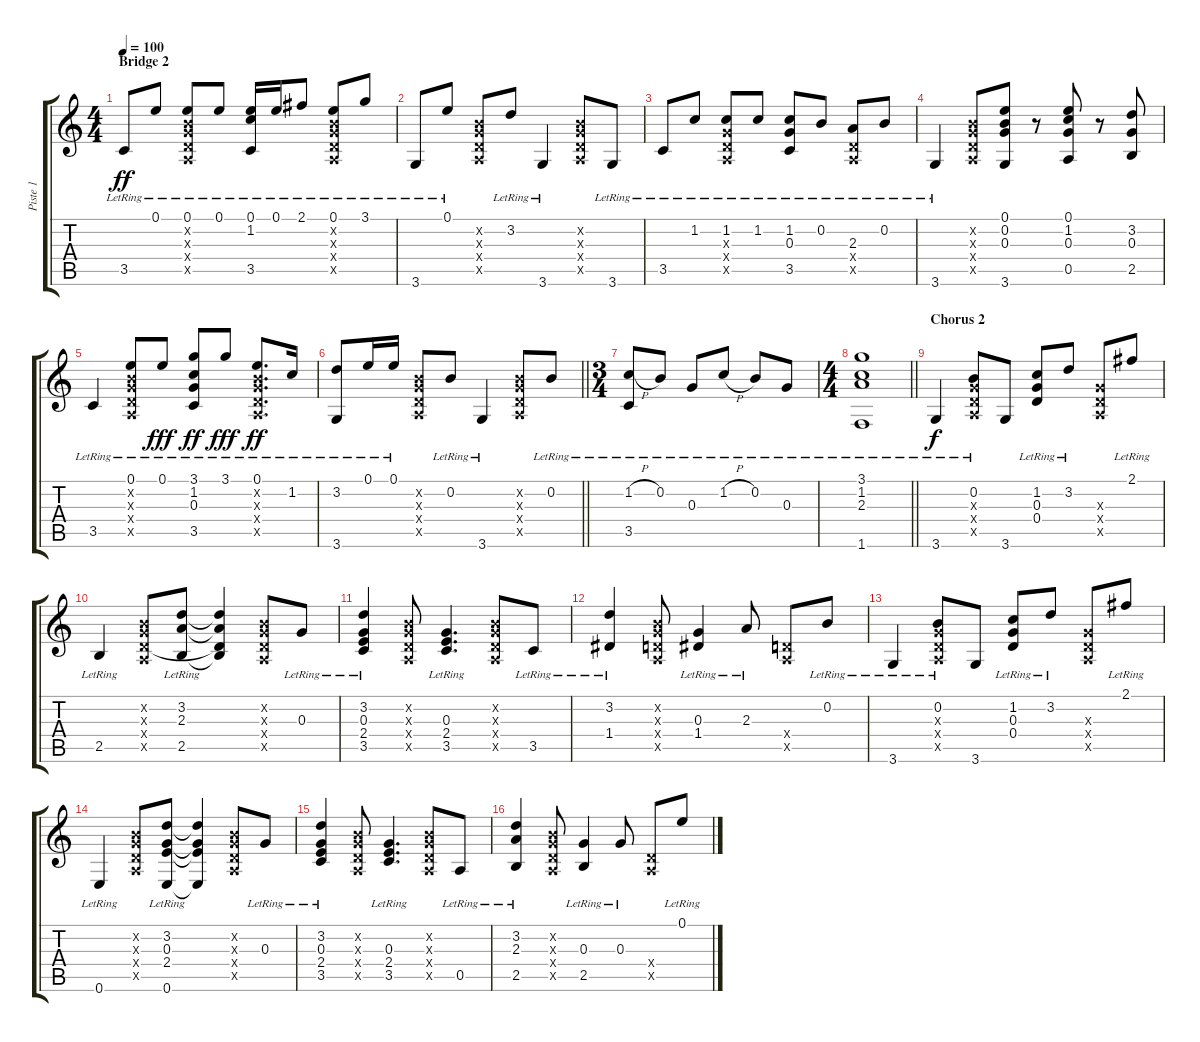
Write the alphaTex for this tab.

\track ("Piste 1" "Piste 1") {instrument acousticguitarnylon}
\staff {score tabs}
\tuning (E4 B3 G3 D3 A2 E2) {hide}
\ts (4 4)
\section ("" "Bridge 2")
\tempo 100
\clef g2
\ks c
3.5{lr}.8{dy ff} 0.1{lr}.8 (0.1{lr} 0.2{x} 0.3{x} 0.4{x} 0.5{x}).8 0.1{lr}.8 (0.1{lr} 1.2{lr} 3.5{lr}).16 0.1{lr}.16 2.1{lr}.8 (0.1{lr} 0.2{x} 0.3{x} 0.4{x} 0.5{x}).8 3.1{lr}.8 |
3.6{lr}.8 0.1{lr}.8 (0.2{x} 0.3{x} 0.4{x} 0.5{x}).8 3.2{lr}.8 3.6{lr}.4 (0.2{x} 0.3{x} 0.4{x} 0.5{x}).8 3.6{lr}.8 |
3.5{lr}.8 1.2{lr}.8 (1.2{lr} 0.3{x} 0.4{x} 0.5{x}).8 1.2{lr}.8 (1.2{lr} 0.3{lr} 3.5{lr}).8 0.2{lr}.8 (2.3{lr} 0.4{x} 0.5{x}).8 0.2{lr}.8 |
3.6{lr}.4 (0.2{x} 0.3{x} 0.4{x} 0.5{x}).8 (0.1 0.2 0.3 3.6).8 r.8 (0.1 1.2 0.3 0.5).8 r.8 (3.2 0.3 2.5).8 |
3.5{lr}.4 (0.1{lr} 0.2{x} 0.3{x} 0.4{x} 0.5{x}).8 0.1{lr}.8{dy fff} (3.1{lr} 1.2{lr} 0.3{lr} 3.5{lr}).8{dy ff} 3.1{lr}.8{dy fff} (0.1{lr} 0.2{x} 0.3{x} 0.4{x} 0.5{x}).8{d dy ff} 1.2{lr}.16 |
\barLineRight lightlight
(3.2{lr} 3.6{lr}).8 0.1{lr}.16 0.1{lr}.16 (0.2{x} 0.3{x} 0.4{x} 0.5{x}).8 0.2{lr}.8 3.6{lr}.4 (0.2{x} 0.3{x} 0.4{x} 0.5{x}).8 0.2{lr}.8 |
\ts (3 4)
(1.2{h lr} 3.5{lr}).8 0.2{lr}.8 0.3{lr}.8 1.2{h lr}.8 0.2{lr}.8 0.3{lr}.8 |
\ts (4 4)
\barLineRight lightlight
(3.1{lr} 1.2{lr} 2.3{lr} 1.6{lr}).1 |
\section ("" "Chorus 2")
3.6{lr}.4{dy f} (0.2{lr} 0.3{x} 0.4{x} 0.5{x}).8 3.6.8 (1.2{lr} 0.3{lr} 0.4{lr}).8 3.2{lr}.8 (0.3{x} 0.4{x} 0.5{x}).8 2.1{lr}.8 |
2.5{lr}.4 (0.2{x} 0.3{x} 0.4{x} 0.5{x}).8 (3.2{lr} 2.3{lr} 2.5).8 (3.2{t} 2.3{t} 0.4{t} 2.5{t}).4 (0.2{x} 0.3{x} 0.4{x} 0.5{x}).8 0.3{lr}.8 |
(3.2{lr} 0.3{lr} 2.4{lr} 3.5{lr}).4 (0.2{x} 0.3{x} 0.4{x} 0.5{x}).8 (0.3 2.4{lr} 3.5{lr}).4{d} (0.2{x} 0.3{x} 0.4{x} 0.5{x}).8 3.5{lr}.8 |
(3.2{lr} 1.4{lr}).4 (0.2{x} 0.3{x} 0.4{x} 0.5{x}).8 (0.3{lr} 1.4).4 2.3{lr}.8 (0.4{x} 0.5{x}).8 0.2{lr}.8 |
3.6{lr}.4 (0.2{lr} 0.3{x} 0.4{x} 0.5{x}).8 3.6.8 (1.2{lr} 0.3{lr} 0.4{lr}).8 3.2{lr}.8 (0.3{x} 0.4{x} 0.5{x}).8 2.1{lr}.8 |
0.6{lr}.4 (0.2{x} 0.3{x} 0.4{x} 0.5{x}).8 (3.2{lr} 0.3{lr} 2.4 0.6).8 (3.2{t} 0.3{t} 2.4{t} 0.6{t}).4 (0.2{x} 0.3{x} 0.4{x} 0.5{x}).8 0.3{lr}.8 |
(3.2{lr} 0.3{lr} 2.4{lr} 3.5{lr}).4 (0.2{x} 0.3{x} 0.4{x} 0.5{x}).8 (0.3 2.4{lr} 3.5{lr}).4{d} (0.2{x} 0.3{x} 0.4{x} 0.5{x}).8 0.5{lr}.8 |
(3.2{lr} 2.3{lr} 2.5{lr}).4 (0.2{x} 0.3{x} 0.4{x} 0.5{x}).8 (0.3{lr} 2.5{lr}).4 0.3{lr}.8 (0.4{x} 0.5{x}).8 0.1{lr}.8
